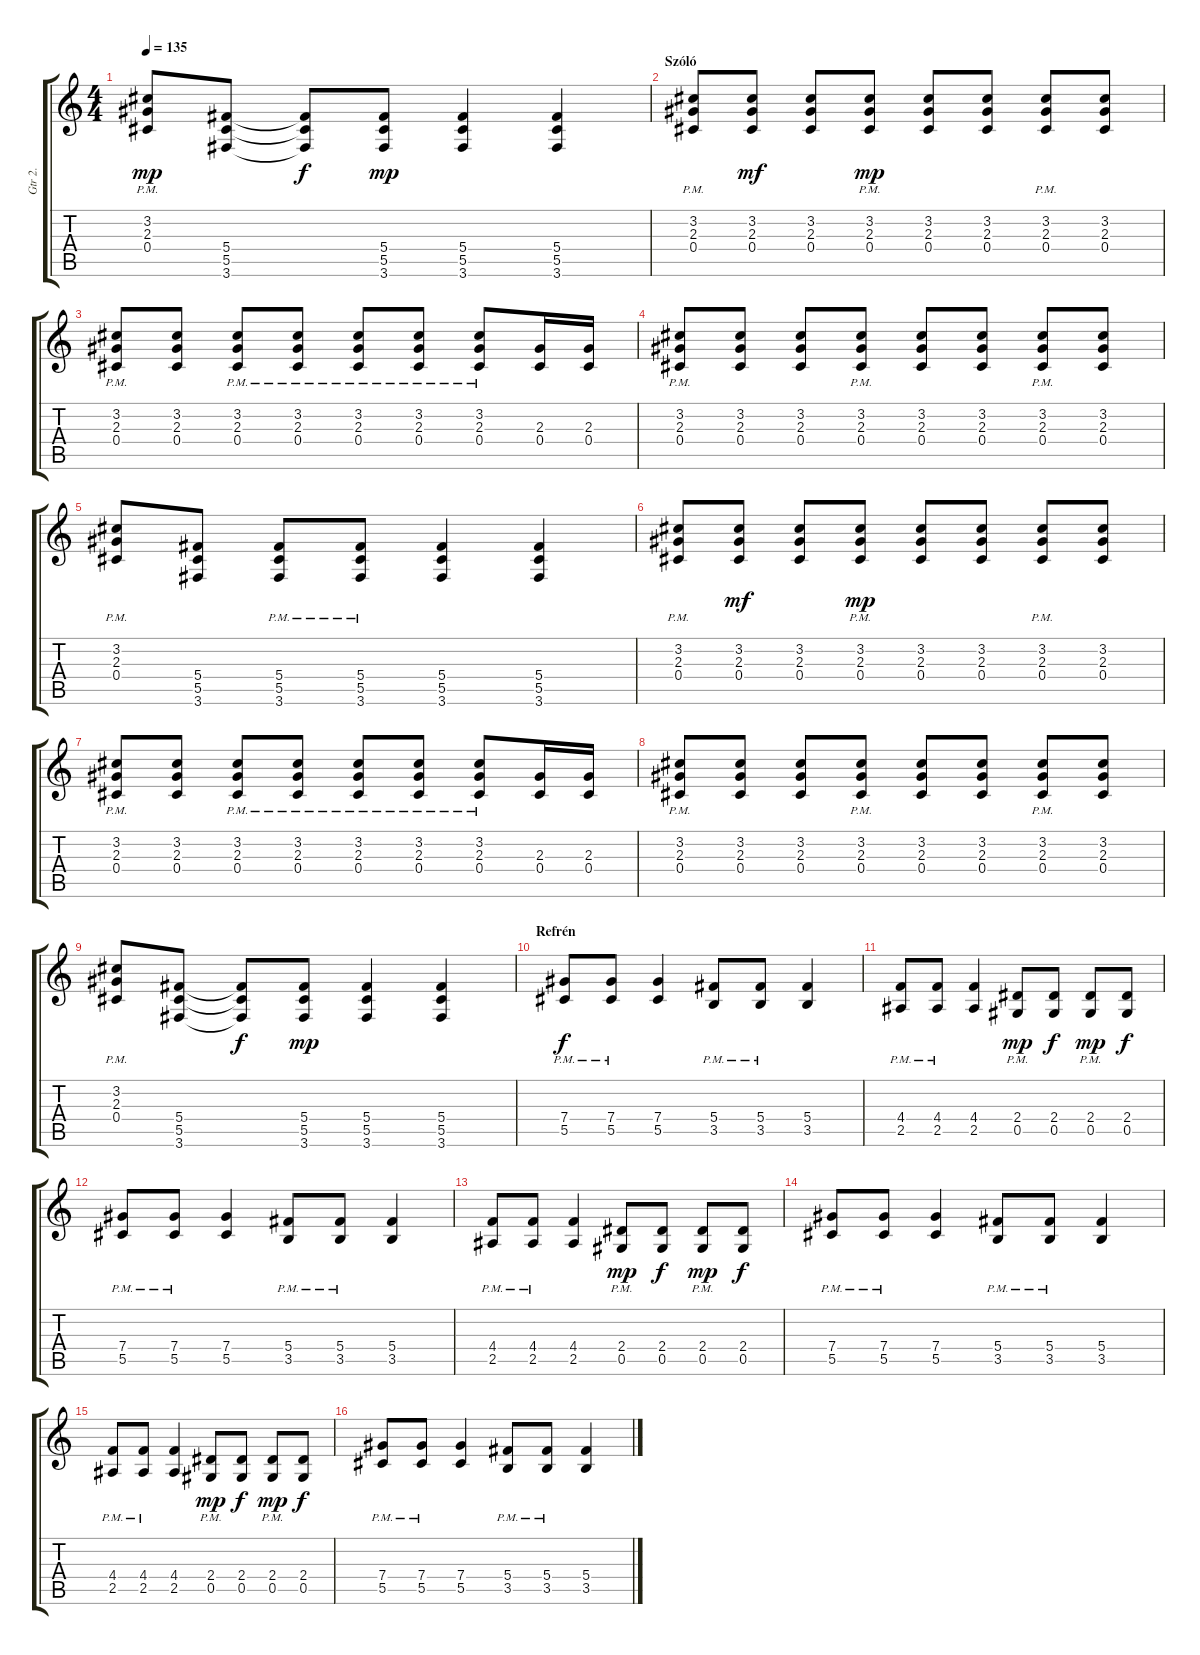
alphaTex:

\track ("Gtr 2." "Gtr 2.") {instrument overdrivenguitar}
\staff {score tabs}
\tuning (Eb4 Bb3 Gb3 Db3 Ab2 Eb2) {hide}
\ts (4 4)
\tempo 135
\clef g2
\ks c
(3.2{pm} 2.3 0.4).8{dy mp} (5.4 5.5 3.6).8 (5.4{t} 5.5{t} 3.6{t}).8{dy f} (5.4 5.5 3.6).8{dy mp} (5.4 5.5 3.6).4 (5.4 5.5 3.6).4 |
\section ("" "Szóló")
(3.2{pm} 2.3{pm} 0.4).8{volume 11 balance 8} (3.2 2.3 0.4).8{dy mf} (3.2 2.3 0.4).8 (3.2{pm} 2.3{pm} 0.4).8{dy mp} (3.2 2.3 0.4).8 (3.2 2.3 0.4).8 (3.2{pm} 2.3{pm} 0.4).8 (3.2 2.3 0.4).8 |
(3.2{pm} 2.3 0.4).8 (3.2 2.3 0.4).8 (3.2{pm} 2.3 0.4).8 (3.2{pm} 2.3 0.4).8 (3.2{pm} 2.3 0.4).8 (3.2{pm} 2.3 0.4).8 (3.2{pm} 2.3 0.4).8 (2.3 0.4).16 (2.3 0.4).16 |
(3.2{pm} 2.3 0.4).8 (3.2 2.3 0.4).8 (3.2 2.3 0.4).8 (3.2{pm} 2.3 0.4).8 (3.2 2.3 0.4).8 (3.2 2.3 0.4).8 (3.2{pm} 2.3 0.4).8 (3.2 2.3 0.4).8 |
(3.2{pm} 2.3 0.4).8 (5.4 5.5 3.6).8 (5.4{pm} 5.5 3.6).8 (5.4{pm} 5.5 3.6).8 (5.4 5.5 3.6).4 (5.4 5.5 3.6).4 |
(3.2{pm} 2.3{pm} 0.4).8 (3.2 2.3 0.4).8{dy mf} (3.2 2.3 0.4).8 (3.2{pm} 2.3{pm} 0.4).8{dy mp} (3.2 2.3 0.4).8 (3.2 2.3 0.4).8 (3.2{pm} 2.3{pm} 0.4).8 (3.2 2.3 0.4).8 |
(3.2{pm} 2.3 0.4).8 (3.2 2.3 0.4).8 (3.2{pm} 2.3 0.4).8 (3.2{pm} 2.3 0.4).8 (3.2{pm} 2.3 0.4).8 (3.2{pm} 2.3 0.4).8 (3.2{pm} 2.3 0.4).8 (2.3 0.4).16 (2.3 0.4).16 |
(3.2{pm} 2.3 0.4).8 (3.2 2.3 0.4).8 (3.2 2.3 0.4).8 (3.2{pm} 2.3 0.4).8 (3.2 2.3 0.4).8 (3.2 2.3 0.4).8 (3.2{pm} 2.3 0.4).8 (3.2 2.3 0.4).8 |
(3.2{pm} 2.3 0.4).8 (5.4 5.5 3.6).8 (5.4{t} 5.5{t} 3.6{t}).8{dy f} (5.4 5.5 3.6).8{dy mp} (5.4 5.5 3.6).4 (5.4 5.5 3.6).4 |
\section ("" "Refrén")
(7.4{pm} 5.5).8{dy f volume 15 balance 14} (7.4{pm} 5.5).8 (7.4 5.5).4 (5.4{pm} 3.5).8 (5.4{pm} 3.5).8 (5.4 3.5).4 |
(4.4{pm} 2.5).8 (4.4{pm} 2.5).8 (4.4 2.5).4 (2.4{pm} 0.5).8{dy mp} (2.4 0.5).8{dy f} (2.4{pm} 0.5).8{dy mp} (2.4 0.5).8{dy f} |
(7.4{pm} 5.5).8 (7.4{pm} 5.5).8 (7.4 5.5).4 (5.4{pm} 3.5).8 (5.4{pm} 3.5).8 (5.4 3.5).4 |
(4.4{pm} 2.5).8 (4.4{pm} 2.5).8 (4.4 2.5).4 (2.4{pm} 0.5).8{dy mp} (2.4 0.5).8{dy f} (2.4{pm} 0.5).8{dy mp} (2.4 0.5).8{dy f} |
(7.4{pm} 5.5).8 (7.4{pm} 5.5).8 (7.4 5.5).4 (5.4{pm} 3.5).8 (5.4{pm} 3.5).8 (5.4 3.5).4 |
(4.4{pm} 2.5).8 (4.4{pm} 2.5).8 (4.4 2.5).4 (2.4{pm} 0.5).8{dy mp} (2.4 0.5).8{dy f} (2.4{pm} 0.5).8{dy mp} (2.4 0.5).8{dy f} |
(7.4{pm} 5.5).8 (7.4{pm} 5.5).8 (7.4 5.5).4 (5.4{pm} 3.5).8 (5.4{pm} 3.5).8 (5.4 3.5).4
